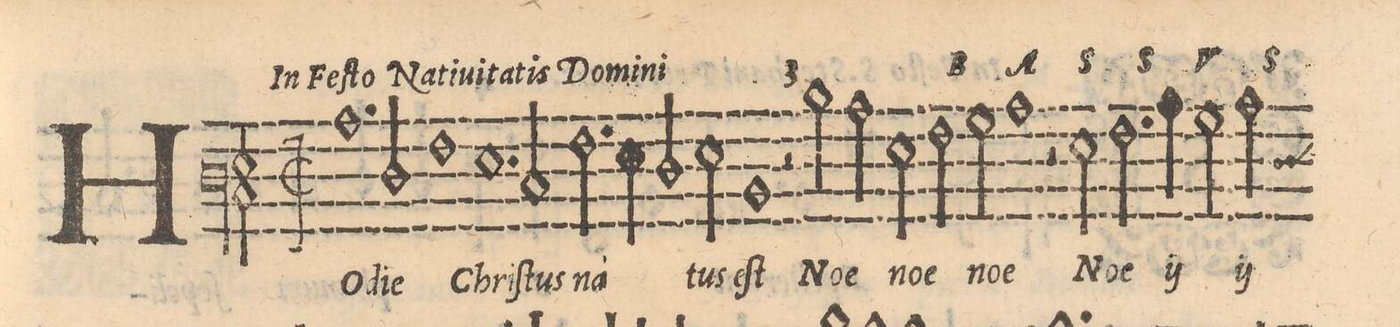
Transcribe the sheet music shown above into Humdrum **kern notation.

**kern	**text
*I"BASSVS	*
*clefF3	*
*k[]	*
*met(C|)	*
*M2/1	*
1.c	HO-
2F/	-di-
=2-	=2-
1A	-e
1.G	Chri-
=3-	=3-
2E/	-ſtus
2.A\	na-
4G\	.
=4-	=4-
2F/	.
2G\	-tus
1D	eſt
=5-	=5-
2r	.
2d\	No-
2c\	-e
2G\	no-
=6-	=6-
2A\	-e
2B\	no-
1c	-e
=7-	=7-
2r	.
2G\	No-
2.A\	-e
*	*ij
4c\	No-
=8-	=8-
2B\	-e
2c\	No-
*custos:F	*
*-	*-
